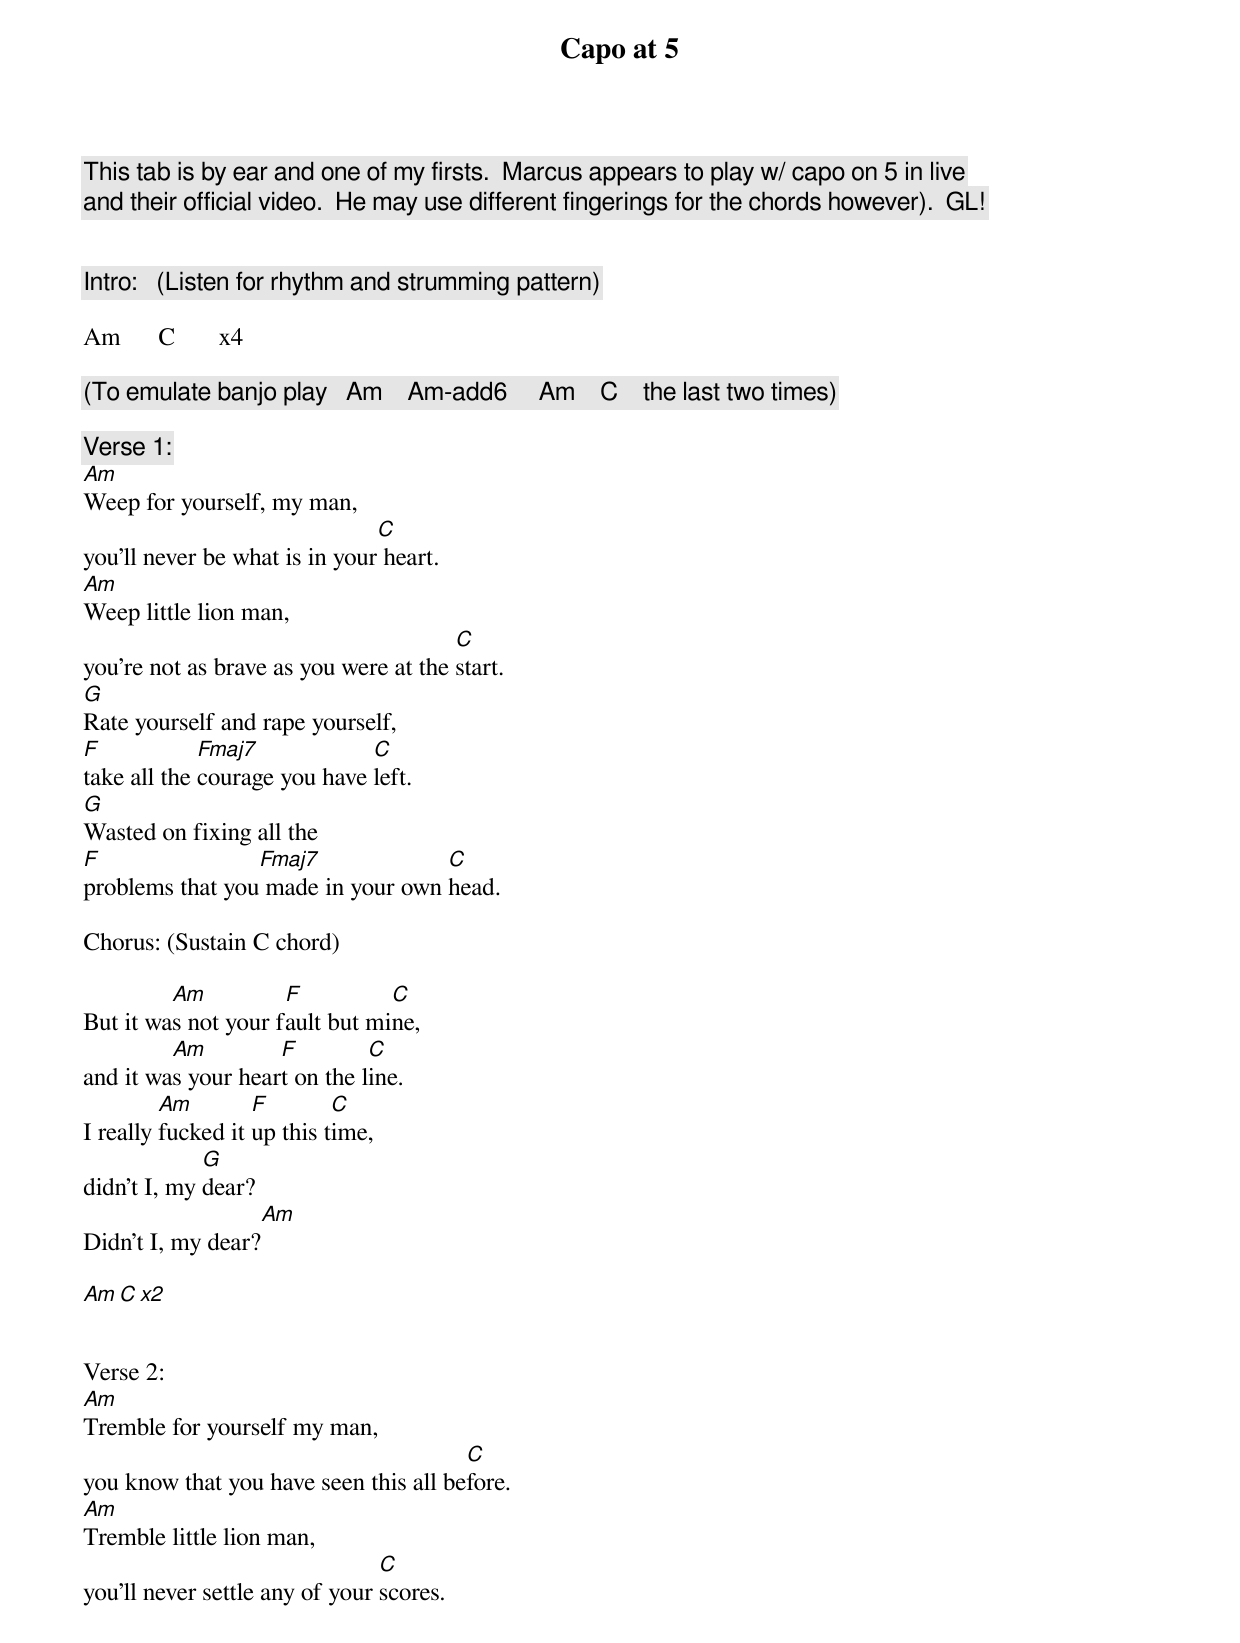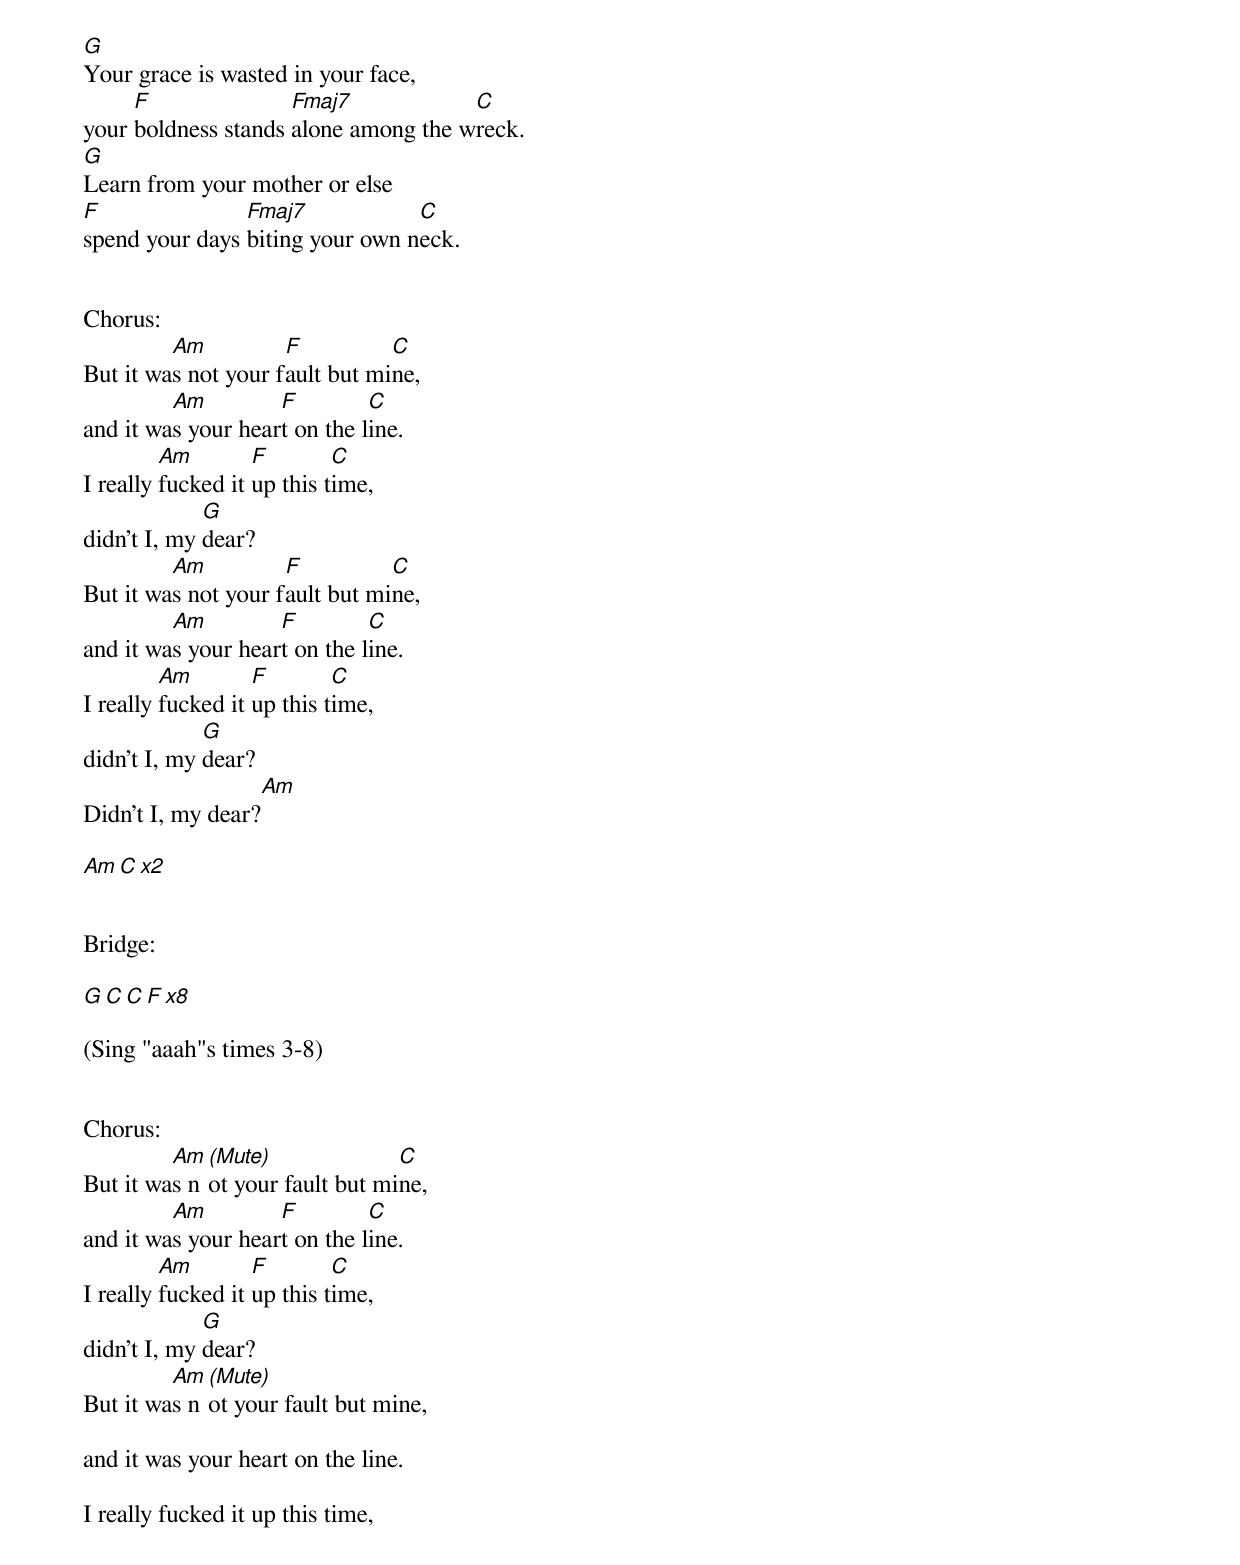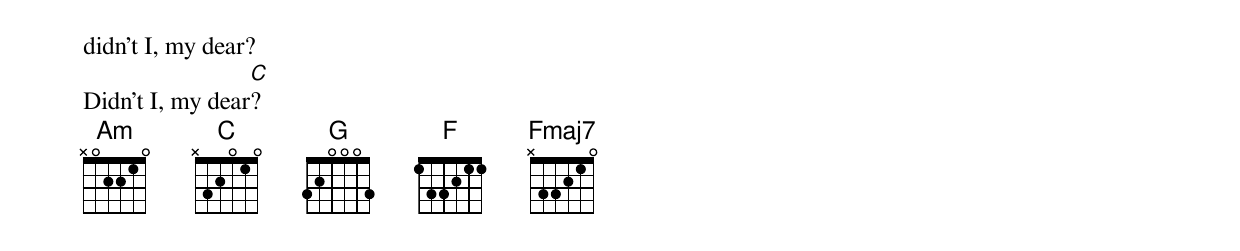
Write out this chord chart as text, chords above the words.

Capo at 5

This tab is by ear and one of my firsts.  Marcus appears to play w/ capo on 5 in live
and their official video.  He may use different fingerings for the chords however).  GL!


Intro:   (Listen for rhythm and strumming pattern)

Am      C       x4

(To emulate banjo play   Am    Am-add6     Am    C    the last two times)

Verse 1:
Am
Weep for yourself, my man,
                               C
you'll never be what is in your heart.
Am
Weep little lion man,
                                       C
you're not as brave as you were at the start.
G
Rate yourself and rape yourself,
F            Fmaj7            C
take all the courage you have left.
G
Wasted on fixing all the
F                Fmaj7             C
problems that you made in your own head.

Chorus: (Sustain C chord)

         Am          F          C
But it was not your fault but mine,
         Am         F         C
and it was your heart on the line.
         Am        F        C
I really fucked it up this time,
             G
didn't I, my dear?
                  Am
Didn't I, my dear?

Am    C     x2


Verse 2:
Am
Tremble for yourself my man,
                                       C
you know that you have seen this all before.
Am
Tremble little lion man,
                                C
you'll never settle any of your scores.
G
Your grace is wasted in your face,
     F               Fmaj7            C
your boldness stands alone among the wreck.
G
Learn from your mother or else
F               Fmaj7            C
spend your days biting your own neck.


Chorus:
         Am          F          C
But it was not your fault but mine,
         Am         F         C
and it was your heart on the line.
         Am        F        C
I really fucked it up this time,
             G
didn't I, my dear?
         Am          F          C
But it was not your fault but mine,
         Am         F         C
and it was your heart on the line.
         Am        F        C
I really fucked it up this time,
             G
didn't I, my dear?
                  Am
Didn't I, my dear?

Am    C    x2


Bridge:

G     C     C     F       x8

(Sing "aaah"s times 3-8)


Chorus:
         Am (Mute)              C
But it was not your fault but mine,
         Am         F         C
and it was your heart on the line.
         Am        F        C
I really fucked it up this time,
             G
didn't I, my dear?
         Am (Mute)
But it was not your fault but mine,

and it was your heart on the line.

I really fucked it up this time,

didn't I, my dear?
                 C
Didn't I, my dear?
